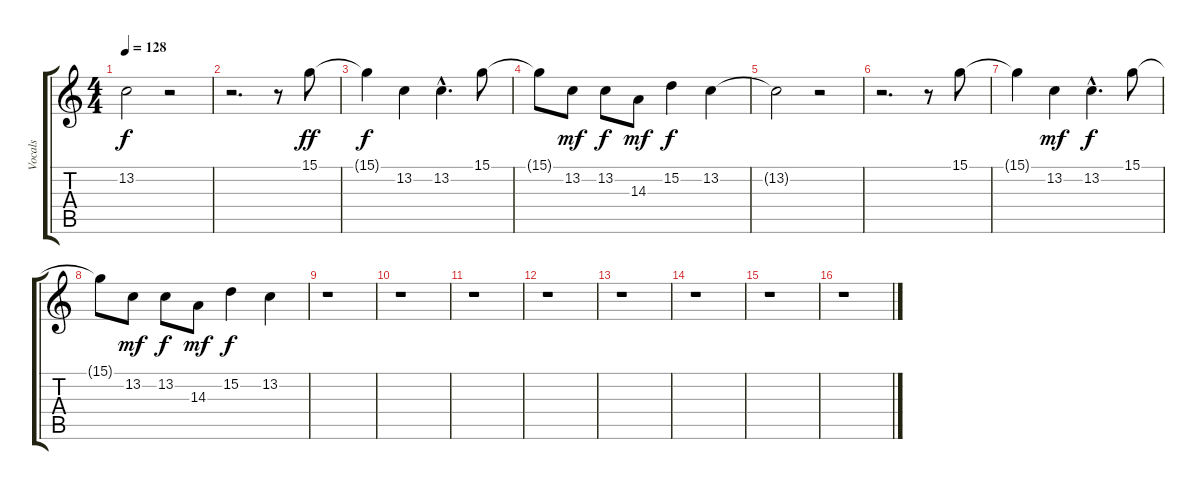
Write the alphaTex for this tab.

\track ("Vocals" "Vocals") {instrument flute}
\staff {score tabs}
\tuning (E4 B3 G3 D3 A2 E2) {hide}
\ts (4 4)
\tempo 128
\clef g2
\ks c
13.2{t}.2{dy f} r.2 |
r.2{d} r.8 15.1.8{dy ff} |
15.1{t}.4{dy f} 13.2.4 13.2{hac}.4{d} 15.1.8 |
15.1{t}.8 13.2.8{dy mf} 13.2.8{dy f} 14.3.8{dy mf} 15.2.4{dy f} 13.2.4 |
13.2{t}.2 r.2 |
r.2{d} r.8 15.1.8 |
15.1{t}.4 13.2.4{dy mf} 13.2{hac}.4{d dy f} 15.1.8 |
15.1{t}.8 13.2.8{dy mf} 13.2.8{dy f} 14.3.8{dy mf} 15.2.4{dy f} 13.2.4 |
r.1 |
r.1 |
r.1 |
r.1 |
r.1 |
r.1 |
r.1 |
r.1
